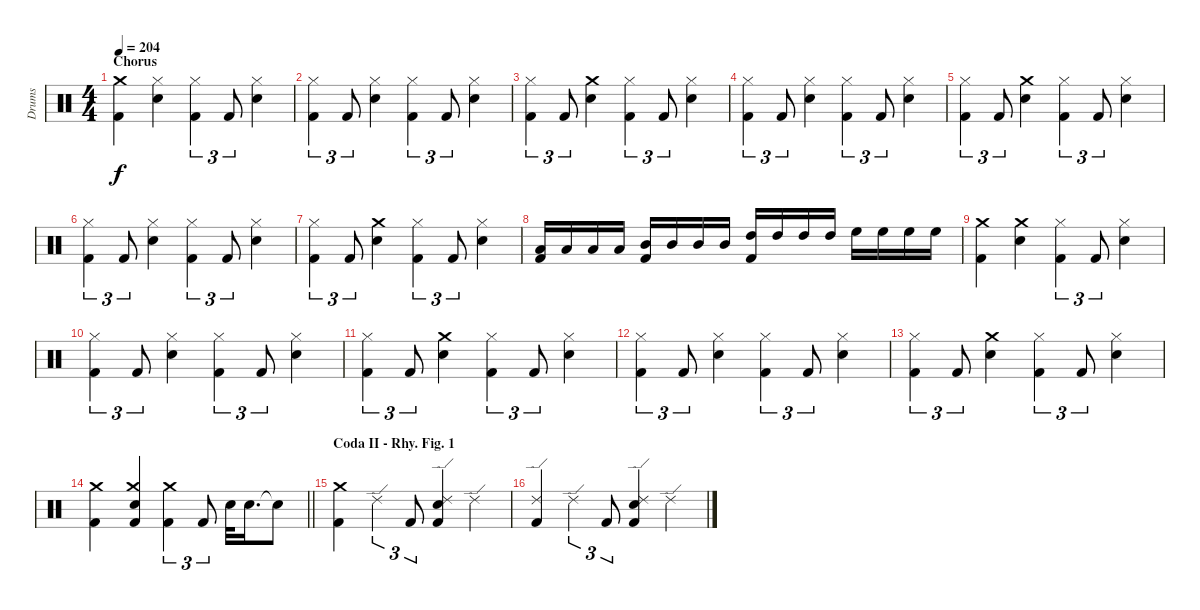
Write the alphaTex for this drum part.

\track ("Drums" "Drums") {mute instrument percussion}
\staff {score}
\articulation defaults
\ts (4 4)
\section ("" "Chorus")
\tempo 204
\clef neutral
\ks c
("Kick (hit) 2" "Crash medium (hit)").4{dy f} ("Hi-Hat (closed)" "Snare (hit) 2").4 ("Hi-Hat (closed)" "Kick (hit) 2").4{tu (3 2)} "Kick (hit) 2".8{tu (3 2)} ("Snare (hit) 2" "Hi-Hat (closed)").4 |
("Kick (hit) 2" "Hi-Hat (closed)").4{tu (3 2)} "Kick (hit) 2".8{tu (3 2)} ("Snare (hit) 2" "Hi-Hat (closed)").4 ("Kick (hit) 2" "Hi-Hat (closed)").4{tu (3 2)} "Kick (hit) 2".8{tu (3 2)} ("Snare (hit) 2" "Hi-Hat (closed)").4 |
("Kick (hit) 2" "Hi-Hat (closed)").4{tu (3 2)} "Kick (hit) 2".8{tu (3 2)} ("Crash medium (hit)" "Snare (hit) 2").4 ("Kick (hit) 2" "Hi-Hat (closed)").4{tu (3 2)} "Kick (hit) 2".8{tu (3 2)} ("Snare (hit) 2" "Hi-Hat (closed)").4 |
("Kick (hit) 2" "Hi-Hat (closed)").4{tu (3 2)} "Kick (hit) 2".8{tu (3 2)} ("Snare (hit) 2" "Hi-Hat (closed)").4 ("Kick (hit) 2" "Hi-Hat (closed)").4{tu (3 2)} "Kick (hit) 2".8{tu (3 2)} ("Snare (hit) 2" "Hi-Hat (closed)").4 |
("Kick (hit) 2" "Hi-Hat (closed)").4{tu (3 2)} "Kick (hit) 2".8{tu (3 2)} ("Crash medium (hit)" "Snare (hit) 2").4 ("Kick (hit) 2" "Hi-Hat (closed)").4{tu (3 2)} "Kick (hit) 2".8{tu (3 2)} ("Snare (hit) 2" "Hi-Hat (closed)").4 |
("Kick (hit) 2" "Hi-Hat (closed)").4{tu (3 2)} "Kick (hit) 2".8{tu (3 2)} ("Snare (hit) 2" "Hi-Hat (closed)").4 ("Kick (hit) 2" "Hi-Hat (closed)").4{tu (3 2)} "Kick (hit) 2".8{tu (3 2)} ("Snare (hit) 2" "Hi-Hat (closed)").4 |
("Kick (hit) 2" "Hi-Hat (closed)").4{tu (3 2)} "Kick (hit) 2".8{tu (3 2)} ("Crash medium (hit)" "Snare (hit) 2").4 ("Kick (hit) 2" "Hi-Hat (closed)").4{tu (3 2)} "Kick (hit) 2".8{tu (3 2)} ("Snare (hit) 2" "Hi-Hat (closed)").4 |
("Low Tom (hit)" "Kick (hit) 2").16 "Low Tom (hit)".16 "Low Tom (hit)".16 "Low Tom (hit)".16 ("Mid Tom (hit)" "Kick (hit) 2").16 "Mid Tom (hit)".16 "Mid Tom (hit)".16 "Mid Tom (hit)".16 ("High Tom (hit)" "Kick (hit) 2").16 "High Tom (hit)".16 "High Tom (hit)".16 "High Tom (hit)".16 "High Floor Tom (hit)".16 "High Floor Tom (hit)".16 "High Floor Tom (hit)".16 "High Floor Tom (hit)".16 |
("Kick (hit) 2" "Crash medium (hit)").4 ("Snare (hit) 2" "Crash medium (hit)").4 ("Hi-Hat (closed)" "Kick (hit) 2").4{tu (3 2)} "Kick (hit) 2".8{tu (3 2)} ("Hi-Hat (closed)" "Snare (hit) 2").4 |
("Kick (hit) 2" "Hi-Hat (closed)").4{tu (3 2)} "Kick (hit) 2".8{tu (3 2)} ("Snare (hit) 2" "Hi-Hat (closed)").4 ("Kick (hit) 2" "Hi-Hat (closed)").4{tu (3 2)} "Kick (hit) 2".8{tu (3 2)} ("Snare (hit) 2" "Hi-Hat (closed)").4 |
("Kick (hit) 2" "Hi-Hat (closed)").4{tu (3 2)} "Kick (hit) 2".8{tu (3 2)} ("Crash medium (hit)" "Snare (hit) 2").4 ("Kick (hit) 2" "Hi-Hat (closed)").4{tu (3 2)} "Kick (hit) 2".8{tu (3 2)} ("Snare (hit) 2" "Hi-Hat (closed)").4 |
("Kick (hit) 2" "Hi-Hat (closed)").4{tu (3 2)} "Kick (hit) 2".8{tu (3 2)} ("Snare (hit) 2" "Hi-Hat (closed)").4 ("Kick (hit) 2" "Hi-Hat (closed)").4{tu (3 2)} "Kick (hit) 2".8{tu (3 2)} ("Snare (hit) 2" "Hi-Hat (closed)").4 |
("Kick (hit) 2" "Hi-Hat (closed)").4{tu (3 2)} "Kick (hit) 2".8{tu (3 2)} ("Crash medium (hit)" "Snare (hit) 2").4 ("Kick (hit) 2" "Hi-Hat (closed)").4{tu (3 2)} "Kick (hit) 2".8{tu (3 2)} ("Snare (hit) 2" "Hi-Hat (closed)").4 |
\barLineRight lightlight
("Kick (hit) 2" "Crash medium (hit)").4 ("Kick (hit) 2" "Snare (hit) 2" "Crash medium (hit)").4 ("Kick (hit) 2" "Crash medium (hit)").4{tu (3 2)} "Kick (hit) 2".8{tu (3 2)} "Snare (hit) 2".32 "Snare (hit) 2".16{d} "Snare (hit)"{t}.8 |
\section ("" "Coda II - Rhy. Fig. 1")
("Kick (hit) 2" "Crash medium (hit)").4 "Ride (edge) 2".4{tu (3 2)} "Kick (hit) 2".8{tu (3 2)} ("Kick (hit) 2" "Snare (hit) 2" "Ride (edge) 2").4 "Ride (edge) 2".4 |
("Kick (hit) 2" "Ride (edge) 2").4 "Ride (edge) 2".4{tu (3 2)} "Kick (hit) 2".8{tu (3 2)} ("Kick (hit) 2" "Snare (hit) 2" "Ride (edge) 2").4 "Ride (edge) 2".4
